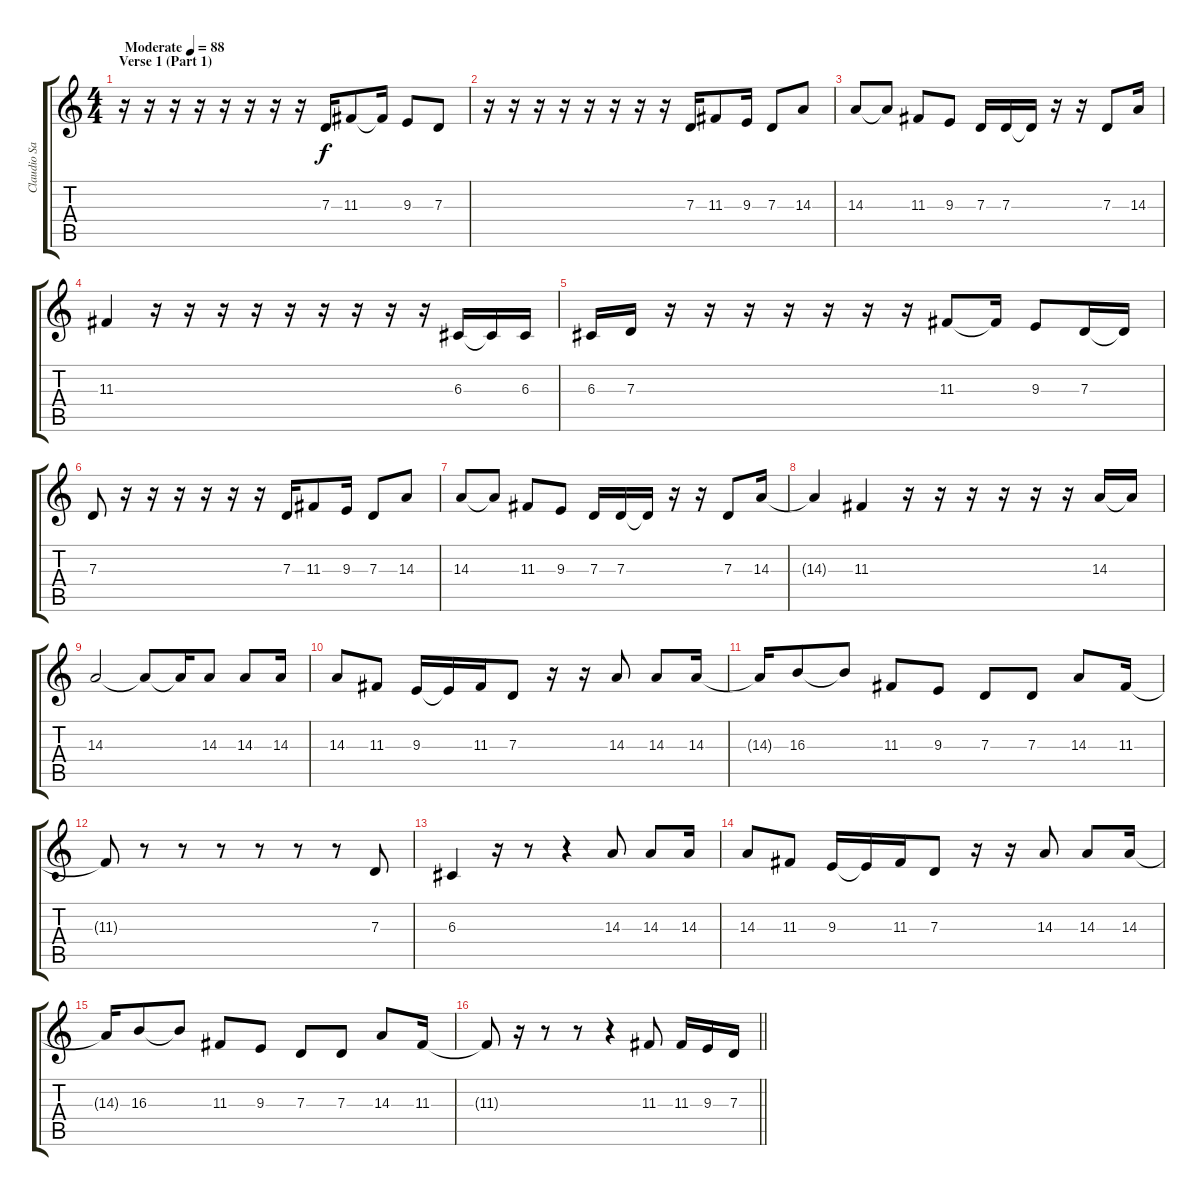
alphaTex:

\track ("Claudio Sanchez (Vocals)" "Claudio Sa") {instrument oboe}
\staff {score tabs}
\tuning (E4 B3 G3 D3 A2 E2) {hide}
\ts (4 4)
\section ("" "Verse 1 (Part 1)")
\tempo (88 "Moderate")
\clef g2
\ks c
r.16{dy f instrument oboe} r.16 r.16 r.16 r.16 r.16 r.16 r.16 7.3.16 11.3.8 11.3{t}.16 9.3.8 7.3.8 |
r.16 r.16 r.16 r.16 r.16 r.16 r.16 r.16 7.3.16 11.3.8 9.3.16 7.3.8 14.3.8 |
14.3.8 14.3{t}.8 11.3.8 9.3.8 7.3.16 7.3.16 7.3{t}.16 r.16 r.16 7.3.8 14.3.16 |
11.3.4 r.16 r.16 r.16 r.16 r.16 r.16 r.16 r.16 r.16 6.3.16 6.3{t}.16 6.3.16 |
6.3.16 7.3.16 r.16 r.16 r.16 r.16 r.16 r.16 r.16 11.3.8 11.3{t}.16 9.3.8 7.3.16 7.3{t}.16 |
7.3.8 r.16 r.16 r.16 r.16 r.16 r.16 7.3.16 11.3.8 9.3.16 7.3.8 14.3.8 |
14.3.8 14.3{t}.8 11.3.8 9.3.8 7.3.16 7.3.16 7.3{t}.16 r.16 r.16 7.3.8 14.3.16 |
14.3{t}.4 11.3.4 r.16 r.16 r.16 r.16 r.16 r.16 14.3.16 14.3{t}.16 |
14.3.2 14.3{t}.8 14.3{t}.16 14.3.8 14.3.8 14.3.16 |
14.3.8 11.3.8 9.3.16 9.3{t}.16 11.3.16 7.3.8 r.16 r.16 14.3.8 14.3.8 14.3.16 |
14.3{t}.16 16.3.8 16.3{t}.8 11.3.8 9.3.8 7.3.8 7.3.8 14.3.8 11.3.16 |
11.3{t}.8 r.8 r.8 r.8 r.8 r.8 r.8 7.3.8 |
6.3.4 r.16 r.8 r.4 14.3.8 14.3.8 14.3.16 |
14.3.8 11.3.8 9.3.16 9.3{t}.16 11.3.16 7.3.8 r.16 r.16 14.3.8 14.3.8 14.3.16 |
14.3{t}.16 16.3.8 16.3{t}.8 11.3.8 9.3.8 7.3.8 7.3.8 14.3.8 11.3.16 |
\barLineRight lightlight
11.3{t}.8 r.16 r.8 r.8 r.4 11.3.8 11.3.16 9.3.16 7.3.16
